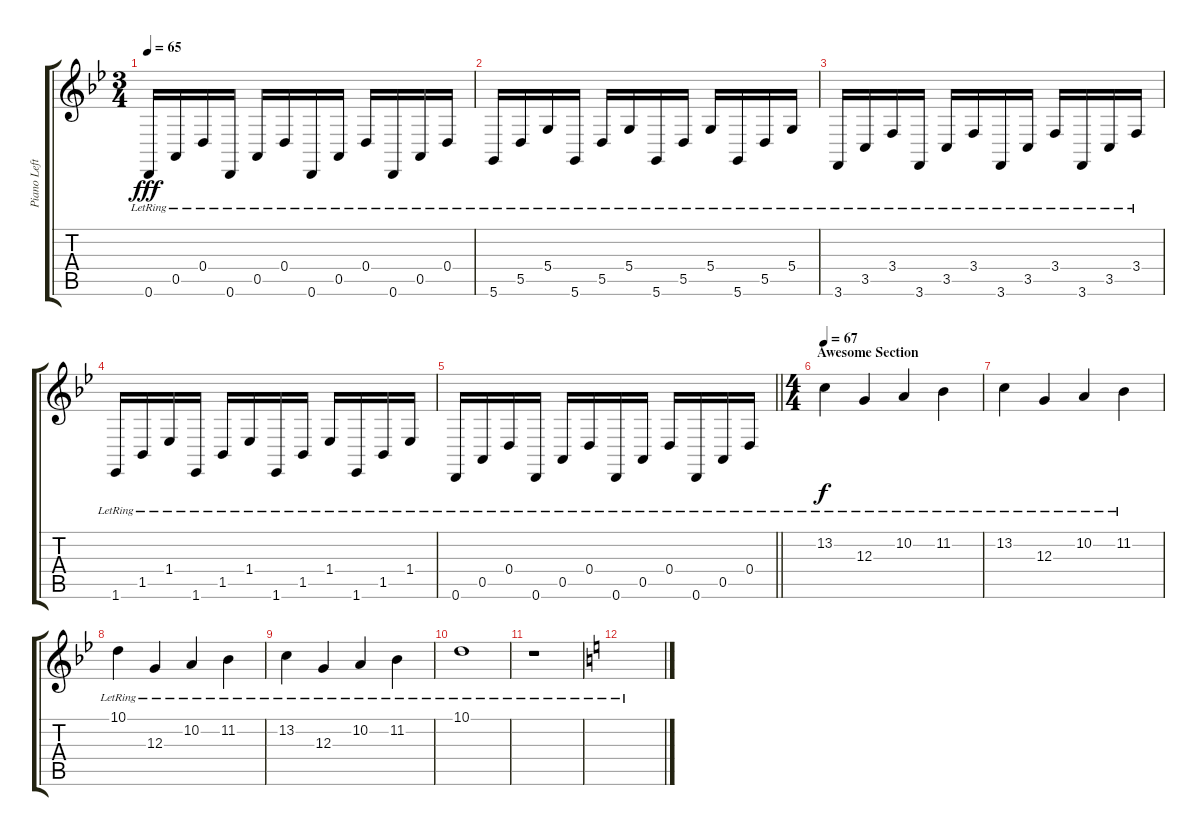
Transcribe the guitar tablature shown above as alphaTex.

\track ("Piano Left" "Piano Left") {instrument acousticgrandpiano}
\staff {score tabs}
\tuning (E4 B3 G3 D3 A2 D2) {hide}
\ts (3 4)
\tempo 65
\clef g2
\ks bb
0.6{lr}.16{dy fff} 0.5{lr}.16 0.4{lr}.16 0.6{lr}.16 0.5{lr}.16 0.4{lr}.16 0.6{lr}.16 0.5{lr}.16 0.4{lr}.16 0.6{lr}.16 0.5{lr}.16 0.4{lr}.16 |
5.6{lr}.16 5.5{lr}.16 5.4{lr}.16 5.6{lr}.16 5.5{lr}.16 5.4{lr}.16 5.6{lr}.16 5.5{lr}.16 5.4{lr}.16 5.6{lr}.16 5.5{lr}.16 5.4{lr}.16 |
3.6{lr}.16 3.5{lr}.16 3.4{lr}.16 3.6{lr}.16 3.5{lr}.16 3.4{lr}.16 3.6{lr}.16 3.5{lr}.16 3.4{lr}.16 3.6{lr}.16 3.5{lr}.16 3.4{lr}.16 |
1.6{lr}.16 1.5{lr}.16 1.4{lr}.16 1.6{lr}.16 1.5{lr}.16 1.4{lr}.16 1.6{lr}.16 1.5{lr}.16 1.4{lr}.16 1.6{lr}.16 1.5{lr}.16 1.4{lr}.16 |
\barLineRight lightlight
0.6{lr}.16 0.5{lr}.16 0.4{lr}.16 0.6{lr}.16 0.5{lr}.16 0.4{lr}.16 0.6{lr}.16 0.5{lr}.16 0.4{lr}.16 0.6{lr}.16 0.5{lr}.16 0.4{lr}.16 |
\ts (4 4)
\section ("" "Awesome Section")
\tempo 67
13.2{lr}.4{dy f} 12.3{lr}.4 10.2{lr}.4 11.2{lr}.4 |
13.2{lr}.4 12.3{lr}.4 10.2{lr}.4 11.2{lr}.4 |
10.1{lr}.4 12.3{lr}.4 10.2{lr}.4 11.2{lr}.4 |
13.2{lr}.4 12.3{lr}.4 10.2{lr}.4 11.2{lr}.4 |
10.1{lr}.1 |
r.1 |
\ks c
